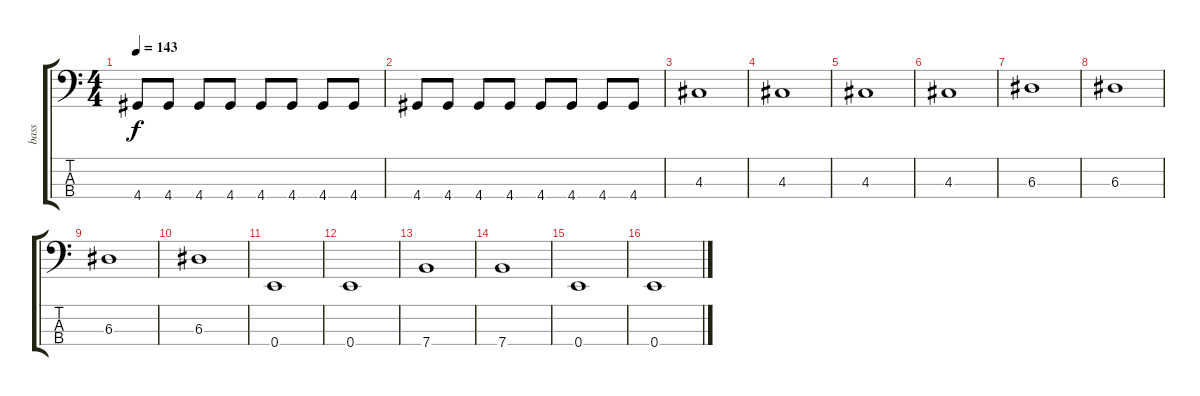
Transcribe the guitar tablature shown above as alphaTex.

\track ("bass" "bass") {instrument slapbass1}
\staff {score tabs}
\tuning (G2 D2 A1 E1) {hide}
\ts (4 4)
\tempo 143
\clef f4
\ks c
4.4.8{dy f} 4.4.8 4.4.8 4.4.8 4.4.8 4.4.8 4.4.8 4.4.8 |
4.4.8 4.4.8 4.4.8 4.4.8 4.4.8 4.4.8 4.4.8 4.4.8 |
4.3.1 |
4.3.1 |
4.3.1 |
4.3.1 |
6.3.1 |
6.3.1 |
6.3.1 |
6.3.1 |
0.4.1 |
0.4.1 |
7.4.1 |
7.4.1 |
0.4.1 |
0.4.1
